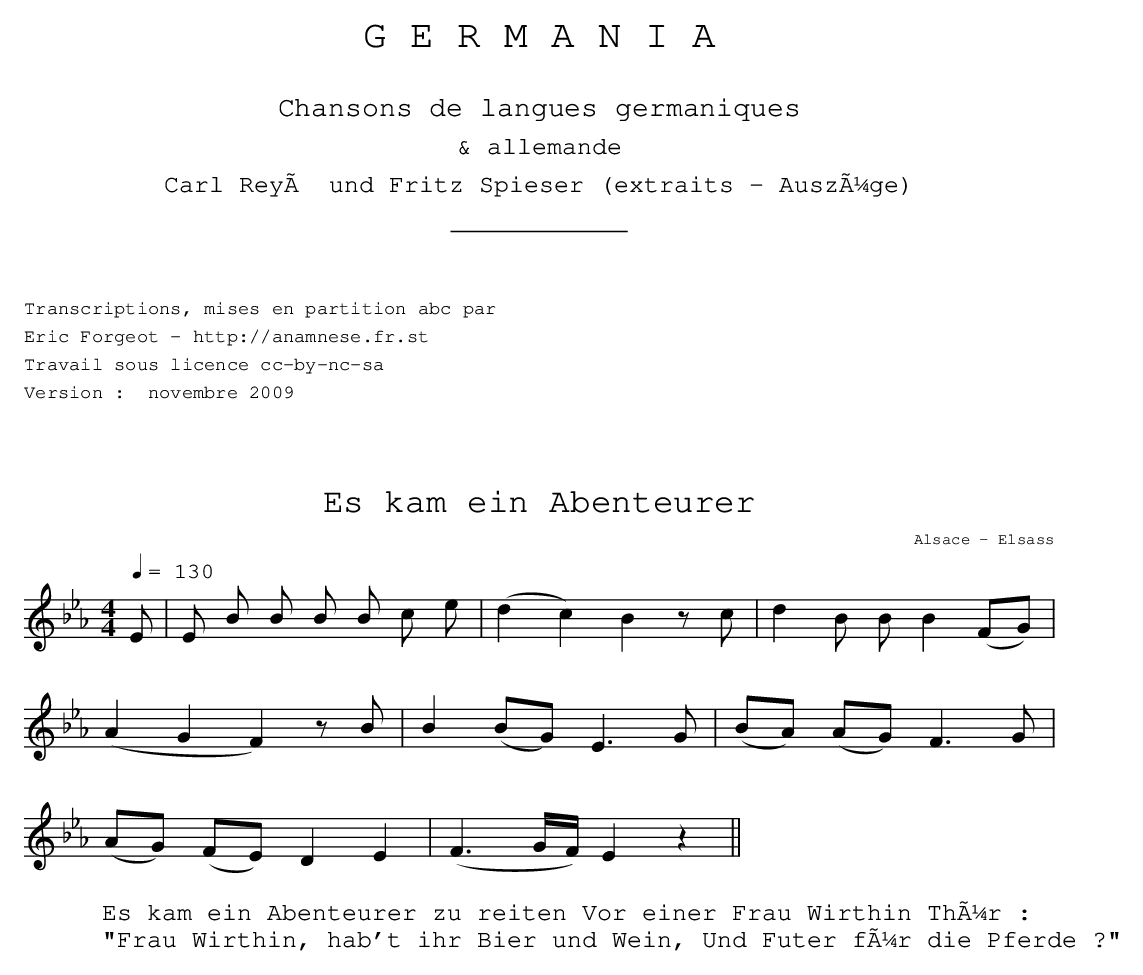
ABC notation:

X:1
T:Es kam ein Abenteurer
O:Alsace - Elsass
M:4/4
L:1/8
Q:1/4=130
K:Eb
E | E B B B B c e | (d2c2) B2 z c | d2 B B B2 (FG) |
(A2G2F2) z B | B2 (BG) E3 G | (BA) (AG) F3G |
(AG) (FE) D2E2 | (F3G/2F/2) E2 z2 ||
W:Es kam ein Abenteurer zu reiten Vor einer Frau Wirthin Thür :
W:"Frau Wirthin, hab't ihr Bier und Wein, Und Futer für die Pferde ?"
